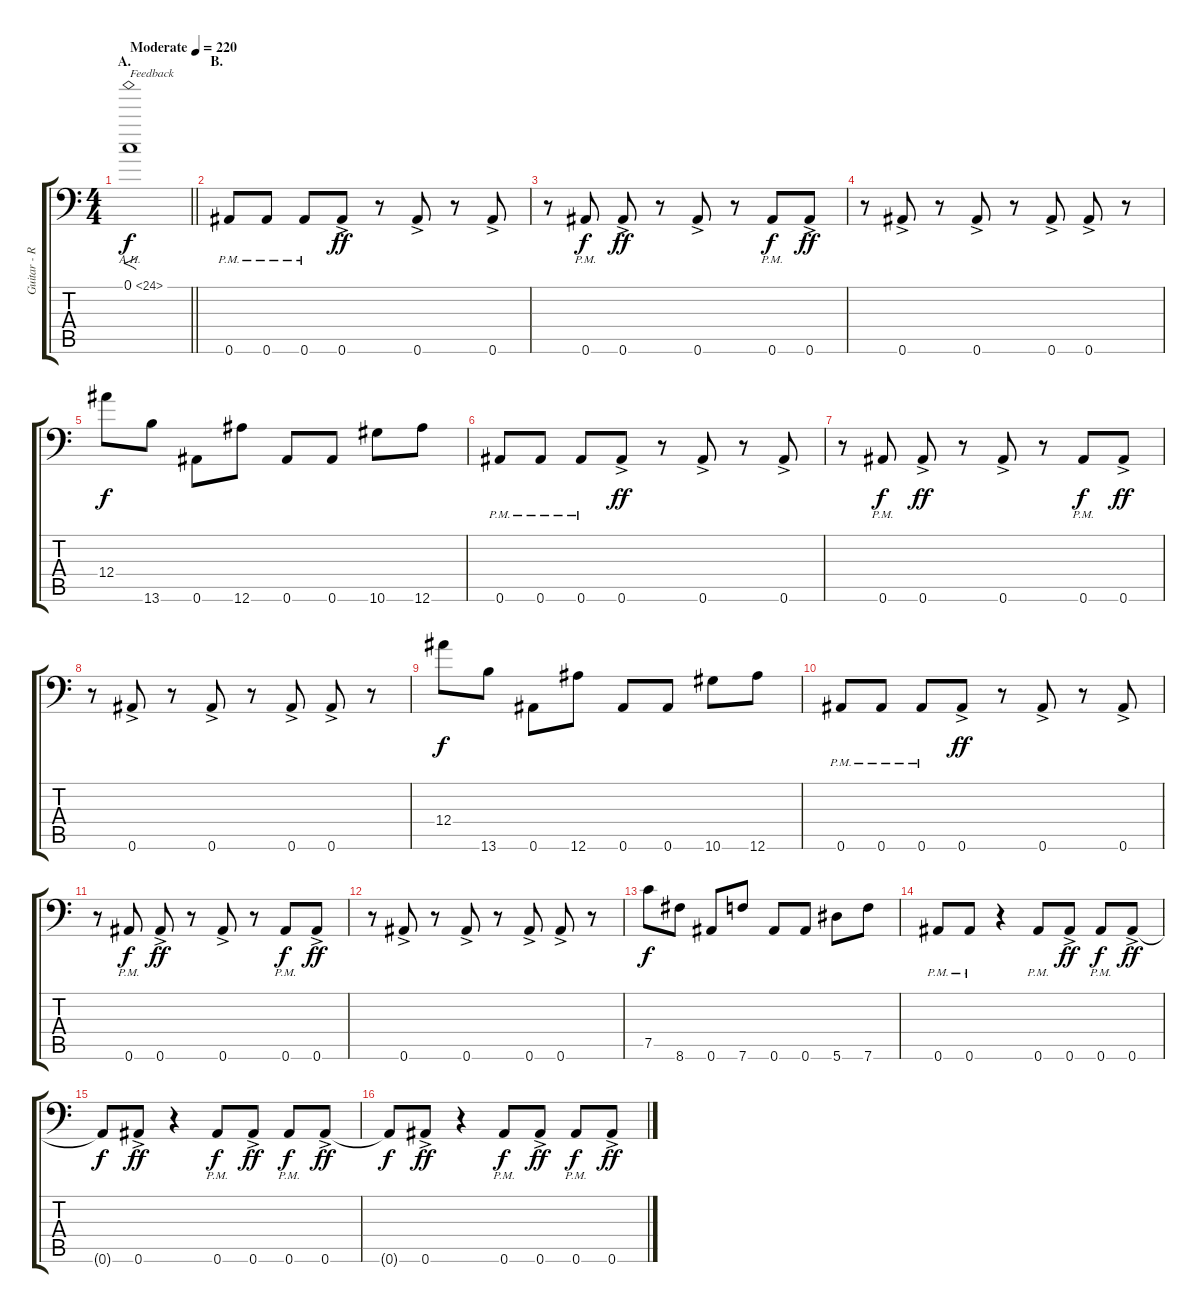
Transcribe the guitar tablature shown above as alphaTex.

\track ("Guitar - Right" "Guitar - R") {instrument distortionguitar}
\staff {score tabs}
\tuning (C4 G3 Eb3 Bb2 F2 Bb1) {hide}
\ts (4 4)
\section ("" "A.")
\tempo (220 "Moderate")
\clef f4
\barLineRight lightlight
\ks c
0.1{ah 24}.1{f txt "Feedback" dy f instrument distortionguitar} |
\section ("" "B.")
0.6{pm}.8 0.6{pm}.8 0.6{pm}.8 0.6{ac}.8{dy ff} r.8 0.6{ac}.8 r.8 0.6{ac}.8 |
r.8 0.6{pm}.8{dy f} 0.6{ac}.8{dy ff} r.8 0.6{ac}.8 r.8 0.6{pm}.8{dy f} 0.6{ac}.8{dy ff} |
r.8 0.6{ac}.8 r.8 0.6{ac}.8 r.8 0.6{ac}.8 0.6{ac}.8 r.8 |
12.4.8{dy f} 13.6.8 0.6.8 12.6.8 0.6.8 0.6.8 10.6.8 12.6.8 |
0.6{pm}.8 0.6{pm}.8 0.6{pm}.8 0.6{ac}.8{dy ff} r.8 0.6{ac}.8 r.8 0.6{ac}.8 |
r.8 0.6{pm}.8{dy f} 0.6{ac}.8{dy ff} r.8 0.6{ac}.8 r.8 0.6{pm}.8{dy f} 0.6{ac}.8{dy ff} |
r.8 0.6{ac}.8 r.8 0.6{ac}.8 r.8 0.6{ac}.8 0.6{ac}.8 r.8 |
12.4.8{dy f} 13.6.8 0.6.8 12.6.8 0.6.8 0.6.8 10.6.8 12.6.8 |
0.6{pm}.8 0.6{pm}.8 0.6{pm}.8 0.6{ac}.8{dy ff} r.8 0.6{ac}.8 r.8 0.6{ac}.8 |
r.8 0.6{pm}.8{dy f} 0.6{ac}.8{dy ff} r.8 0.6{ac}.8 r.8 0.6{pm}.8{dy f} 0.6{ac}.8{dy ff} |
r.8 0.6{ac}.8 r.8 0.6{ac}.8 r.8 0.6{ac}.8 0.6{ac}.8 r.8 |
7.5.8{dy f} 8.6.8 0.6.8 7.6.8 0.6.8 0.6.8 5.6.8 7.6.8 |
0.6{pm}.8 0.6{pm}.8 r.4 0.6{pm}.8 0.6{ac}.8{dy ff} 0.6{pm}.8{dy f} 0.6{ac}.8{dy ff} |
0.6{t}.8{dy f} 0.6{ac}.8{dy ff} r.4 0.6{pm}.8{dy f} 0.6{ac}.8{dy ff} 0.6{pm}.8{dy f} 0.6{ac}.8{dy ff} |
0.6{t}.8{dy f} 0.6{ac}.8{dy ff} r.4 0.6{pm}.8{dy f} 0.6{ac}.8{dy ff} 0.6{pm}.8{dy f} 0.6{ac}.8{dy ff}
